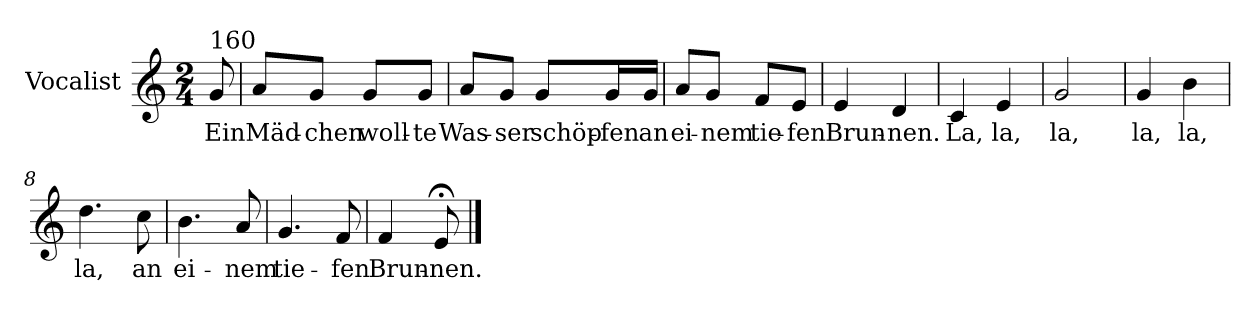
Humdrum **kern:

**kern	**text
*part1	*part1
*staff1	*staff1
*I"Vocalist	*
*k[]	*
*C:	*
*M2/4	*
=	=
!LO:TX:a:t=160	!
8g	Ein
=1	=1
8aL	Mäd-
8gJ	-chen
8gL	woll-
8gJ	-te
=2	=2
8aL	Was-
8gJ	-ser
8gL	schöp-
16gL	-fen
16gJJ	an
=3	=3
8aL	ei-
8gJ	-nem
8fL	tie-
8eJ	-fen
=4	=4
4e	Brun-
4d	-nen.
=5	=5
4c	La,
4e	la,
=6	=6
2g	la,
=7	=7
4g	la,
4b	la,
=8	=8
4.dd	la,
8cc	an
=9	=9
4.b	ei-
8a	-nem
=10	=10
4.g	tie-
8f	-fen
=11	=11
4f	Brun-
8e;<	-nen.
==	==
*-	*-
